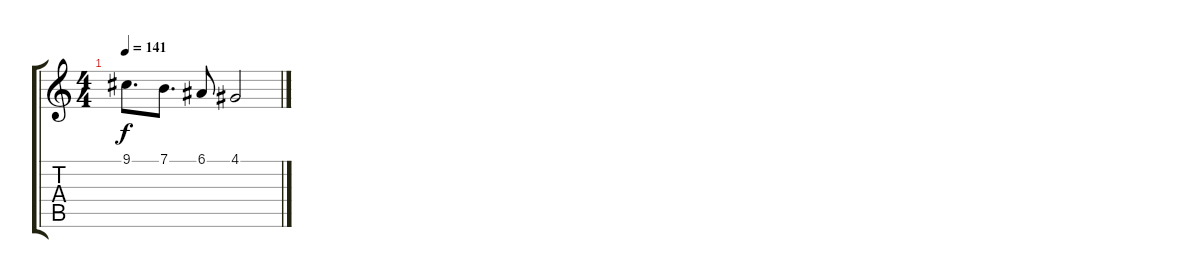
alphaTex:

\track "" {instrument oboe}
\staff {score tabs}
\tuning (E4 B3 G3 D3 A2 E2) {hide}
\ts (4 4)
\tempo 141
\clef g2
\ks c
9.1.8{d dy f} 7.1.8{d} 6.1.8 4.1.2
